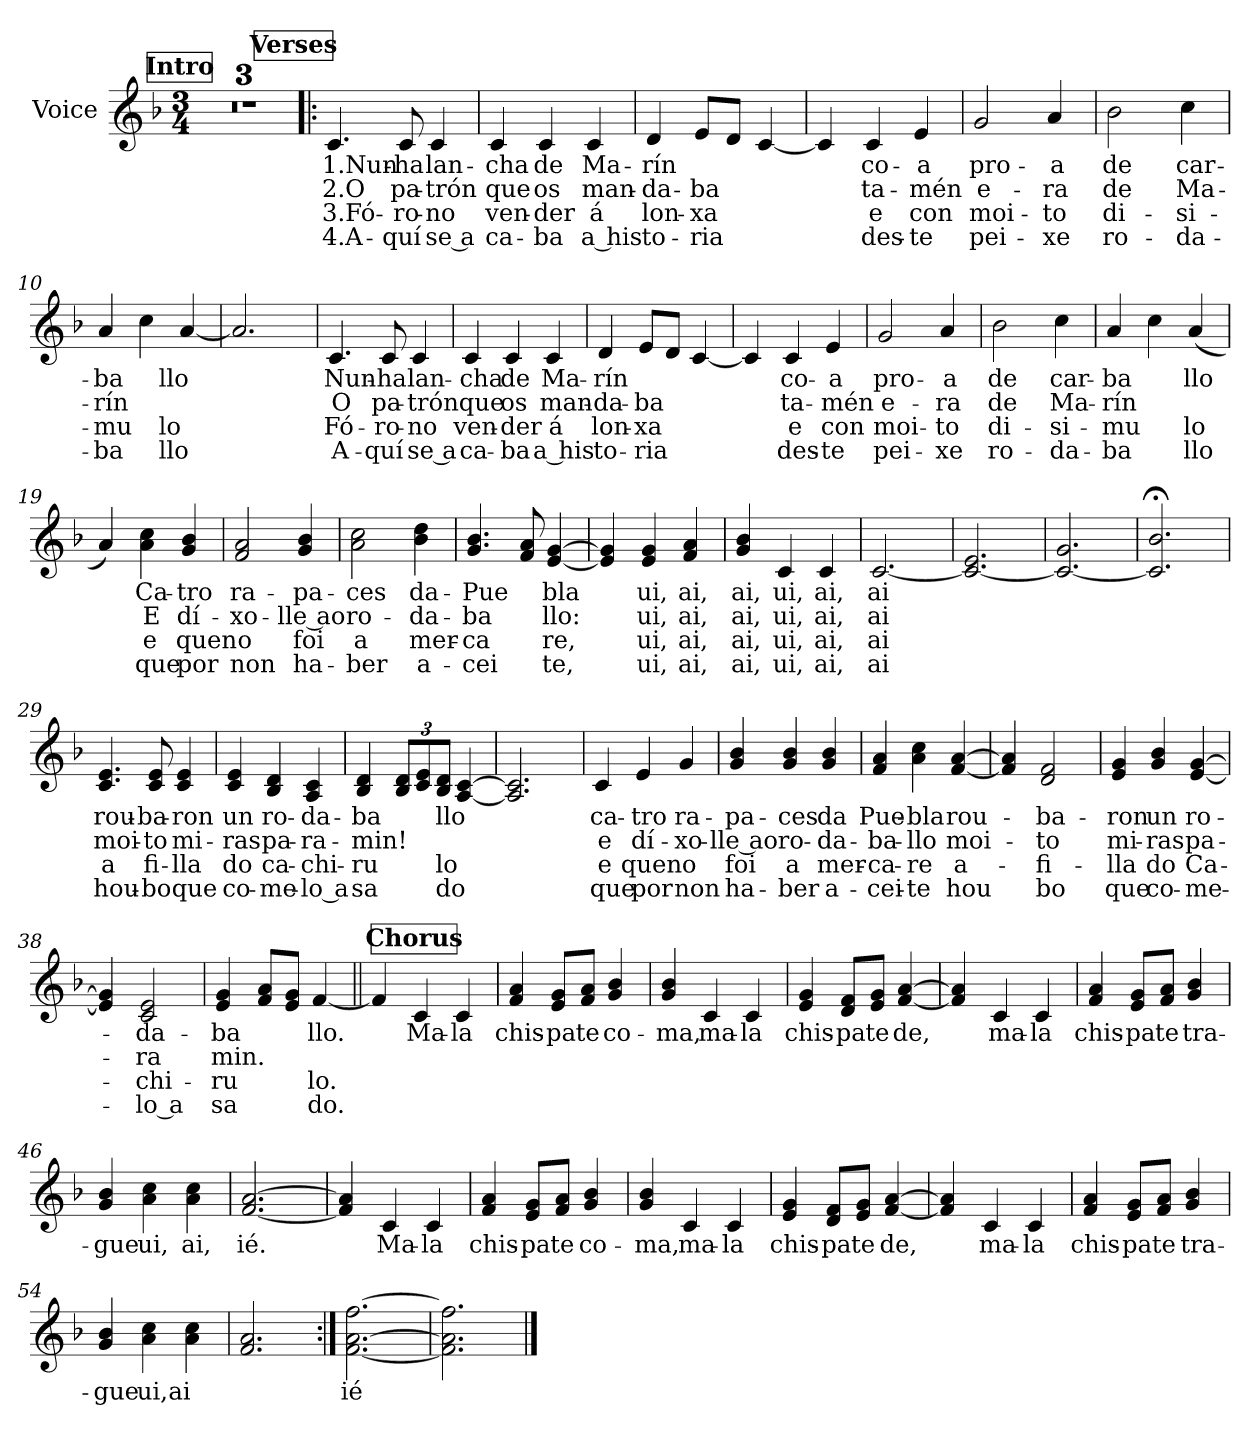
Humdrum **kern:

**kern	**text	**text	**text	**text
*part1	*part1	*part1	*part1	*part1
*staff1	*staff1	*staff1	*staff1	*staff1
*I"Voice	*	*	*	*
*I'V.	*	*	*	*
*clefG2	*	*	*	*
*k[b-]	*	*	*	*
*M3/4	*	*	*	*
!!LO:REH:place=s1:B:fs=14:t=Intro
=1	=1	=1	=1	=1
2.r	.	.	.	.
=2	=2	=2	=2	=2
2.r	.	.	.	.
=3	=3	=3	=3	=3
2.r	.	.	.	.
!!LO:REH:place=s1:a:B:fs=14:t=Verses
=4!|:	=4!|:	=4!|:	=4!|:	=4!|:
!	!LO:LY:b	!LO:LY:b	!LO:LY:b	!LO:LY:b
4.c/	1.Nun-	2.O	3.Fó-	4.A-
!	!LO:LY:b	!LO:LY:b	!LO:LY:b	!LO:LY:b
8c/	-ha	pa-	-ro-	-quí
!	!LO:LY:b	!LO:LY:b	!LO:LY:b	!LO:LY:b
4c/	lan-	-trón	-no	se a
=5	=5	=5	=5	=5
!	!LO:LY:b	!LO:LY:b	!LO:LY:b	!LO:LY:b
4c/	-cha	que	ven-	-ca-
!	!LO:LY:b	!LO:LY:b	!LO:LY:b	!LO:LY:b
4c/	de	os	-der	-ba
!	!LO:LY:b	!LO:LY:b	!LO:LY:b	!LO:LY:b
4c/	Ma-	man-	á	a his
=6	=6	=6	=6	=6
!	!LO:LY:b	!LO:LY:b	!LO:LY:b	!LO:LY:b
4d/	-rín	-da-	lon-	-to-
!	!	!LO:LY:b	!LO:LY:b	!LO:LY:b
8e/L	.	-ba	-xa	-ria
8d/J	.	.	.	.
[4c/	.	.	.	.
=7	=7	=7	=7	=7
4c/]	.	.	.	.
!	!LO:LY:b	!LO:LY:b	!LO:LY:b	!LO:LY:b
4c/	co-	ta-	e	-des-
!	!LO:LY:b	!LO:LY:b	!LO:LY:b	!LO:LY:b
4e/	-a	-mén	con	-te
=8	=8	=8	=8	=8
!	!LO:LY:b	!LO:LY:b	!LO:LY:b	!LO:LY:b
2g/	pro-	e-	moi-	pei-
!	!LO:LY:b	!LO:LY:b	!LO:LY:b	!LO:LY:b
4a/	-a	-ra	-to	-xe
=9	=9	=9	=9	=9
!	!LO:LY:b	!LO:LY:b	!LO:LY:b	!LO:LY:b
2b-\	de	de	di-	ro-
!	!LO:LY:b	!LO:LY:b	!LO:LY:b	!LO:LY:b
4cc\	car-	Ma-	-si-	-da-
=10	=10	=10	=10	=10
!	!LO:LY:b	!LO:LY:b	!LO:LY:b	!LO:LY:b
4a/	-ba	-rín	-mu	-ba
4cc\	.	.	.	.
!	!LO:LY:b	!	!LO:LY:b	!LO:LY:b
[4a/	llo	.	lo	llo
!!LO:LB:g=z
=11	=11	=11	=11	=11
2.a/]	.	.	.	.
=12	=12	=12	=12	=12
!	!LO:LY:b	!LO:LY:b	!LO:LY:b	!LO:LY:b
4.c/	Nun-	O	Fó-	A-
!	!LO:LY:b	!LO:LY:b	!LO:LY:b	!LO:LY:b
8c/	-ha	pa-	-ro-	-quí
!	!LO:LY:b	!LO:LY:b	!LO:LY:b	!LO:LY:b
4c/	lan-	-trón	-no	se a
=13	=13	=13	=13	=13
!	!LO:LY:b	!LO:LY:b	!LO:LY:b	!LO:LY:b
4c/	-cha	que	ven-	-ca-
!	!LO:LY:b	!LO:LY:b	!LO:LY:b	!LO:LY:b
4c/	de	os	-der	-ba
!	!LO:LY:b	!LO:LY:b	!LO:LY:b	!LO:LY:b
4c/	Ma-	man-	á	a his
=14	=14	=14	=14	=14
!	!LO:LY:b	!LO:LY:b	!LO:LY:b	!LO:LY:b
4d/	-rín	-da-	lon-	-to-
!	!	!LO:LY:b	!LO:LY:b	!LO:LY:b
8e/L	.	-ba	-xa	-ria
8d/J	.	.	.	.
[4c/	.	.	.	.
=15	=15	=15	=15	=15
4c/]	.	.	.	.
!	!LO:LY:b	!LO:LY:b	!LO:LY:b	!LO:LY:b
4c/	co-	ta-	e	-des-
!	!LO:LY:b	!LO:LY:b	!LO:LY:b	!LO:LY:b
4e/	-a	-mén	con	-te
=16	=16	=16	=16	=16
!	!LO:LY:b	!LO:LY:b	!LO:LY:b	!LO:LY:b
2g/	pro-	e-	moi-	pei-
!	!LO:LY:b	!LO:LY:b	!LO:LY:b	!LO:LY:b
4a/	-a	-ra	-to	-xe
=17	=17	=17	=17	=17
!	!LO:LY:b	!LO:LY:b	!LO:LY:b	!LO:LY:b
2b-\	de	de	di-	ro-
!	!LO:LY:b	!LO:LY:b	!LO:LY:b	!LO:LY:b
4cc\	car-	Ma-	-si-	-da-
=18	=18	=18	=18	=18
!	!LO:LY:b	!LO:LY:b	!LO:LY:b	!LO:LY:b
4a/	-ba	-rín	-mu	-ba
4cc\	.	.	.	.
!	!LO:LY:b	!	!LO:LY:b	!LO:LY:b
(<4a/	llo	.	lo	llo
!!LO:LB:g=z
=19	=19	=19	=19	=19
4a/)	.	.	.	.
!	!LO:LY:b	!LO:LY:b	!LO:LY:b	!LO:LY:b
4a\ 4cc\	-Ca-	E	e	que
!	!LO:LY:b	!LO:LY:b	!LO:LY:b	!LO:LY:b
4g/ 4b-/	-tro	dí-	quen	por
=20	=20	=20	=20	=20
!	!LO:LY:b	!LO:LY:b	!LO:LY:b	!LO:LY:b
2f/ 2a/	ra-	-xo-	o	non
!	!LO:LY:b	!LO:LY:b	!LO:LY:b	!LO:LY:b
4g/ 4b-/	-pa-	lle ao	foi	ha-
=21	=21	=21	=21	=21
!	!LO:LY:b	!LO:LY:b	!LO:LY:b	!LO:LY:b
2a\ 2cc\	-ces	ro-	a	-ber
!	!LO:LY:b	!LO:LY:b	!LO:LY:b	!LO:LY:b
4b-\ 4dd\	da-	-da-	mer-	a-
=22	=22	=22	=22	=22
!	!LO:LY:b	!LO:LY:b	!LO:LY:b	!LO:LY:b
4.g/ 4.b-/	-Pue	-ba	-ca	-cei
8f/ 8a/	.	.	.	.
!	!LO:LY:b	!LO:LY:b	!LO:LY:b	!LO:LY:b
[4e/ [4g/	bla	llo:	re,	te,
=23	=23	=23	=23	=23
4e/] 4g/]	.	.	.	.
!	!LO:LY:b	!LO:LY:b	!LO:LY:b	!LO:LY:b
4e/ 4g/	ui,	ui,	ui,	ui,
!	!LO:LY:b	!LO:LY:b	!LO:LY:b	!LO:LY:b
4f/ 4a/	ai,	ai,	ai,	ai,
=24	=24	=24	=24	=24
!	!LO:LY:b	!LO:LY:b	!LO:LY:b	!LO:LY:b
4g/ 4b-/	ai,	ai,	ai,	ai,
!	!LO:LY:b	!LO:LY:b	!LO:LY:b	!LO:LY:b
4c/	ui,	ui,	ui,	ui,
!	!LO:LY:b	!LO:LY:b	!LO:LY:b	!LO:LY:b
4c/	ai,	ai,	ai,	ai,
=25	=25	=25	=25	=25
!	!LO:LY:b	!LO:LY:b	!LO:LY:b	!LO:LY:b
[2.c/	ai	ai	ai	ai
=26	=26	=26	=26	=26
2.c/_ 2.e/	.	.	.	.
=27	=27	=27	=27	=27
2.c/_ 2.g/	.	.	.	.
=28	=28	=28	=28	=28
2.c/];< 2.b-/;<	.	.	.	.
!!LO:LB:g=z
=29	=29	=29	=29	=29
!	!LO:LY:b	!LO:LY:b	!LO:LY:b	!LO:LY:b
4.c/ 4.e/	rou-	moi-	a	hou-
!	!LO:LY:b	!LO:LY:b	!LO:LY:b	!LO:LY:b
8c/ 8e/	-ba-	-to	fi-	-bo
!	!LO:LY:b	!LO:LY:b	!LO:LY:b	!LO:LY:b
4c/ 4e/	-ron	mi-	-lla	que
=30	=30	=30	=30	=30
!	!LO:LY:b	!LO:LY:b	!LO:LY:b	!LO:LY:b
4c/ 4e/	un	-ras	do	co-
!	!LO:LY:b	!LO:LY:b	!LO:LY:b	!LO:LY:b
4B-/ 4d/	ro-	pa-	ca-	-me-
!	!LO:LY:b	!LO:LY:b	!LO:LY:b	!LO:LY:b
4A/ 4c/	-da-	-ra-	-chi-	lo a
=31	=31	=31	=31	=31
!	!LO:LY:b	!LO:LY:b	!LO:LY:b	!LO:LY:b
4B-/ 4d/	-ba	-min!	-ru	-sa
*Xbrackettup	*	*	*	*
12B-/ 12d/L	.	.	.	.
12c/ 12e/	.	.	.	.
12B-/ 12d/J	.	.	.	.
!	!LO:LY:b	!	!LO:LY:b	!LO:LY:b
[4A/ [4c/	llo	.	lo	do
=32	=32	=32	=32	=32
2.A/] 2.c/]	.	.	.	.
=33	=33	=33	=33	=33
!	!LO:LY:b	!LO:LY:b	!LO:LY:b	!LO:LY:b
4c/	ca-	e	e	que
!	!LO:LY:b	!LO:LY:b	!LO:LY:b	!LO:LY:b
4e/	-tro	dí-	quen	por
!	!LO:LY:b	!LO:LY:b	!LO:LY:b	!LO:LY:b
4g/	ra-	-xo-	o	non
=34	=34	=34	=34	=34
!	!LO:LY:b	!LO:LY:b	!LO:LY:b	!LO:LY:b
4g/ 4b-/	-pa-	lle ao	foi	ha-
!	!LO:LY:b	!LO:LY:b	!LO:LY:b	!LO:LY:b
4g/ 4b-/	-ces	ro-	a	-ber
!	!LO:LY:b	!LO:LY:b	!LO:LY:b	!LO:LY:b
4g/ 4b-/	da	-da-	mer-	a-
=35	=35	=35	=35	=35
!	!LO:LY:b	!LO:LY:b	!LO:LY:b	!LO:LY:b
4f/ 4a/	Pue-	-ba-	-ca-	-cei-
!	!LO:LY:b	!LO:LY:b	!LO:LY:b	!LO:LY:b
4a\ 4cc\	-bla	-llo	re	te
!	!LO:LY:b	!LO:LY:b	!LO:LY:b	!LO:LY:b
[4f/ [4a/	rou-	moi-	a-	hou
!!LO:LB:g=z
=36	=36	=36	=36	=36
4f/] 4a/]	.	.	.	.
!	!LO:LY:b	!LO:LY:b	!LO:LY:b	!LO:LY:b
2d/ 2f/	-ba-	to	-fi-	bo
=37	=37	=37	=37	=37
!	!LO:LY:b	!LO:LY:b	!LO:LY:b	!LO:LY:b
4e/ 4g/	-ron	mi-	-lla	que
!	!LO:LY:b	!LO:LY:b	!LO:LY:b	!LO:LY:b
4g/ 4b-/	un	-ras	do	co-
!	!LO:LY:b	!LO:LY:b	!LO:LY:b	!LO:LY:b
[4e/ [4g/	ro-	-pa-	Ca-	-me-
=38	=38	=38	=38	=38
4e/] 4g/]	.	.	.	.
!	!LO:LY:b	!LO:LY:b	!LO:LY:b	!LO:LY:b
2c/ 2e/	-da-	ra	chi-	lo a
=39	=39	=39	=39	=39
!	!LO:LY:b	!LO:LY:b	!LO:LY:b	!LO:LY:b
4e/ 4g/	-ba	min.	-ru	-sa
8f/ 8a/L	.	.	.	.
8e/ 8g/J	.	.	.	.
!	!LO:LY:b	!	!LO:LY:b	!LO:LY:b
[4f/	llo.	.	lo.	do.
!!LO:REH:place=s1:a:B:fs=14:t=Chorus:qo=1
=40||	=40||	=40||	=40||	=40||
4f/]	.	.	.	.
!	!LO:LY:b	!	!	!
4c/	Ma-	.	.	.
!	!LO:LY:b	!	!	!
4c/	-la	.	.	.
=41	=41	=41	=41	=41
!	!LO:LY:b	!	!	!
4f/ 4a/	chis-	.	.	.
!	!LO:LY:b	!	!	!
8e/ 8g/L	-pa	.	.	.
!	!LO:LY:b	!	!	!
8f/ 8a/J	te	.	.	.
!	!LO:LY:b	!	!	!
4g/ 4b-/	co-	.	.	.
=42	=42	=42	=42	=42
!	!LO:LY:b	!	!	!
4g/ 4b-/	-ma,	.	.	.
!	!LO:LY:b	!	!	!
4c/	ma-	.	.	.
!	!LO:LY:b	!	!	!
4c/	-la	.	.	.
=43	=43	=43	=43	=43
!	!LO:LY:b	!	!	!
4e/ 4g/	chis-	.	.	.
!	!LO:LY:b	!	!	!
8d/ 8f/L	-pa	.	.	.
!	!LO:LY:b	!	!	!
8e/ 8g/J	te	.	.	.
!	!LO:LY:b	!	!	!
[4f/ [4a/	de,	.	.	.
!!LO:LB:g=z
=44	=44	=44	=44	=44
4f/] 4a/]	.	.	.	.
!	!LO:LY:b	!	!	!
4c/	ma-	.	.	.
!	!LO:LY:b	!	!	!
4c/	-la	.	.	.
=45	=45	=45	=45	=45
!	!LO:LY:b	!	!	!
4f/ 4a/	chis-	.	.	.
!	!LO:LY:b	!	!	!
8e/ 8g/L	-pa	.	.	.
!	!LO:LY:b	!	!	!
8f/ 8a/J	te	.	.	.
!	!LO:LY:b	!	!	!
4g/ 4b-/	tra-	.	.	.
=46	=46	=46	=46	=46
!	!LO:LY:b	!	!	!
4g/ 4b-/	-gue	.	.	.
!	!LO:LY:b	!	!	!
4a\ 4cc\	ui,	.	.	.
!	!LO:LY:b	!	!	!
4a\ 4cc\	ai,	.	.	.
=47	=47	=47	=47	=47
!	!LO:LY:b	!	!	!
[2.f/ [2.a/	ié.	.	.	.
=48	=48	=48	=48	=48
4f/] 4a/]	.	.	.	.
!	!LO:LY:b	!	!	!
4c/	Ma-	.	.	.
!	!LO:LY:b	!	!	!
4c/	-la	.	.	.
=49	=49	=49	=49	=49
!	!LO:LY:b	!	!	!
4f/ 4a/	chis-	.	.	.
!	!LO:LY:b	!	!	!
8e/ 8g/L	-pa	.	.	.
!	!LO:LY:b	!	!	!
8f/ 8a/J	te	.	.	.
!	!LO:LY:b	!	!	!
4g/ 4b-/	co-	.	.	.
=50	=50	=50	=50	=50
!	!LO:LY:b	!	!	!
4g/ 4b-/	-ma,	.	.	.
!	!LO:LY:b	!	!	!
4c/	ma-	.	.	.
!	!LO:LY:b	!	!	!
4c/	-la	.	.	.
=51	=51	=51	=51	=51
!	!LO:LY:b	!	!	!
4e/ 4g/	chis-	.	.	.
!	!LO:LY:b	!	!	!
8d/ 8f/L	-pa	.	.	.
!	!LO:LY:b	!	!	!
8e/ 8g/J	te	.	.	.
!	!LO:LY:b	!	!	!
[4f/ [4a/	de,	.	.	.
!!LO:PB:g=z
=52	=52	=52	=52	=52
4f/] 4a/]	.	.	.	.
!	!LO:LY:b	!	!	!
4c/	ma-	.	.	.
!	!LO:LY:b	!	!	!
4c/	-la	.	.	.
=53	=53	=53	=53	=53
!	!LO:LY:b	!	!	!
4f/ 4a/	chis-	.	.	.
!	!LO:LY:b	!	!	!
8e/ 8g/L	-pa	.	.	.
!	!LO:LY:b	!	!	!
8f/ 8a/J	te	.	.	.
!	!LO:LY:b	!	!	!
4g/ 4b-/	tra-	.	.	.
=54	=54	=54	=54	=54
!	!LO:LY:b	!	!	!
4g/ 4b-/	-gue	.	.	.
!	!LO:LY:b	!	!	!
4a\ 4cc\	ui,	.	.	.
!	!LO:LY:b	!	!	!
4a\ 4cc\	ai	.	.	.
=55	=55	=55	=55	=55
2.f/ 2.a/	.	.	.	.
=56:|!	=56:|!	=56:|!	=56:|!	=56:|!
!	!LO:LY:b	!	!	!
[2.f\ [2.a\ [2.ff\	ié	.	.	.
=57	=57	=57	=57	=57
2.f\] 2.a\] 2.ff\]	.	.	.	.
==	==	==	==	==
*-	*-	*-	*-	*-
